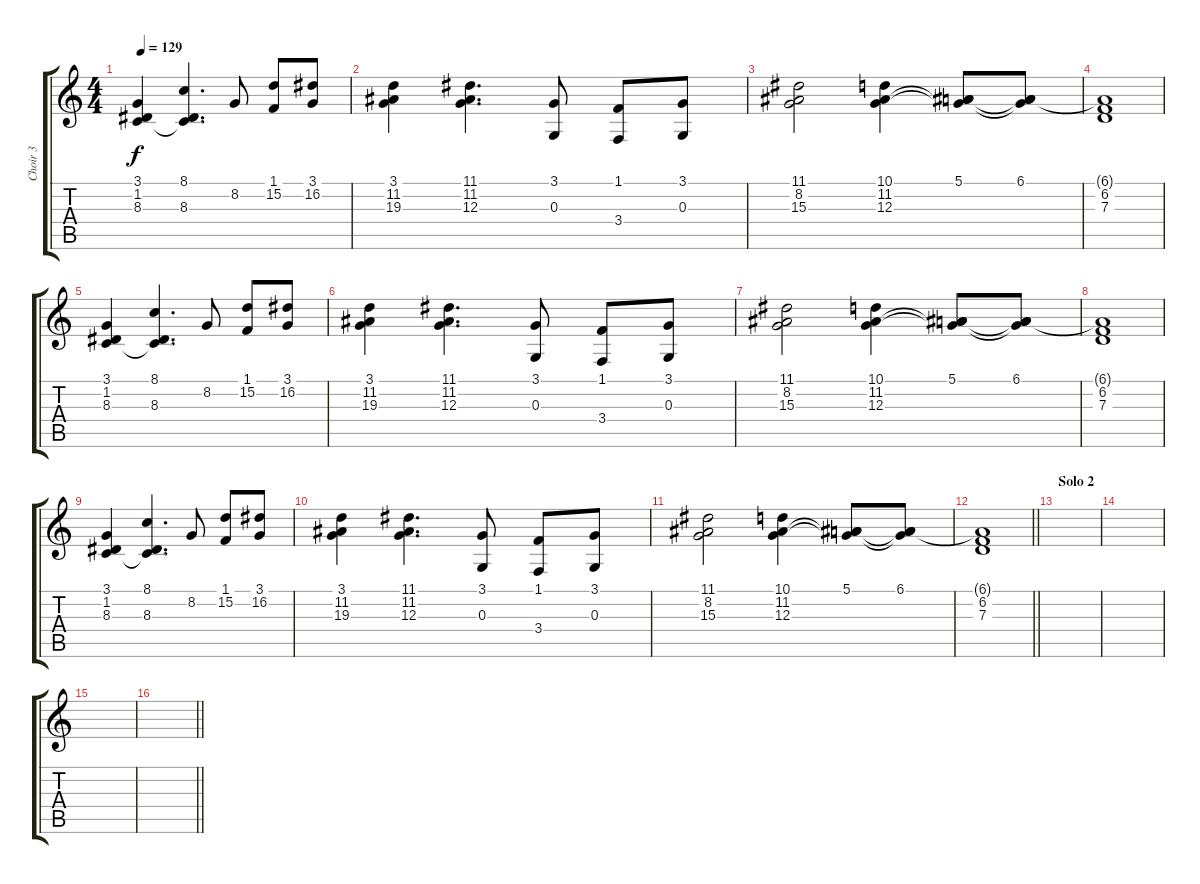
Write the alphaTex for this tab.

\track ("Choir 3" "Choir 3") {instrument synthvoice}
\staff {score tabs}
\tuning (E4 B3 G3 D3 A2 E2) {hide}
\ts (4 4)
\tempo 129
\clef g2
\ks c
(3.1 1.2 8.3).4{dy f} (8.1 1.2{t} 8.3).4{d} 8.2.8 (1.1 15.2).8 (3.1 16.2).8 |
(3.1 11.2 19.3).4 (11.1 11.2 12.3).4{d} (3.1 0.3).8 (1.1 3.4).8 (3.1 0.3).8 |
(11.1 8.2 15.3).2 (10.1 11.2 12.3).4 (5.1 11.2{t} 12.3{t}).8 (6.1 11.2{t} 12.3{t}).8 |
(6.1{t} 6.2 7.3).1 |
(3.1 1.2 8.3).4 (8.1 1.2{t} 8.3).4{d} 8.2.8 (1.1 15.2).8 (3.1 16.2).8 |
(3.1 11.2 19.3).4 (11.1 11.2 12.3).4{d} (3.1 0.3).8 (1.1 3.4).8 (3.1 0.3).8 |
(11.1 8.2 15.3).2 (10.1 11.2 12.3).4 (5.1 11.2{t} 12.3{t}).8 (6.1 11.2{t} 12.3{t}).8 |
(6.1{t} 6.2 7.3).1 |
(3.1 1.2 8.3).4 (8.1 1.2{t} 8.3).4{d} 8.2.8 (1.1 15.2).8 (3.1 16.2).8 |
(3.1 11.2 19.3).4 (11.1 11.2 12.3).4{d} (3.1 0.3).8 (1.1 3.4).8 (3.1 0.3).8 |
(11.1 8.2 15.3).2 (10.1 11.2 12.3).4 (5.1 11.2{t} 12.3{t}).8 (6.1 11.2{t} 12.3{t}).8 |
\barLineRight lightlight
(6.1{t} 6.2 7.3).1 |
\section ("" "Solo 2")
|
|
|
\barLineRight lightlight
